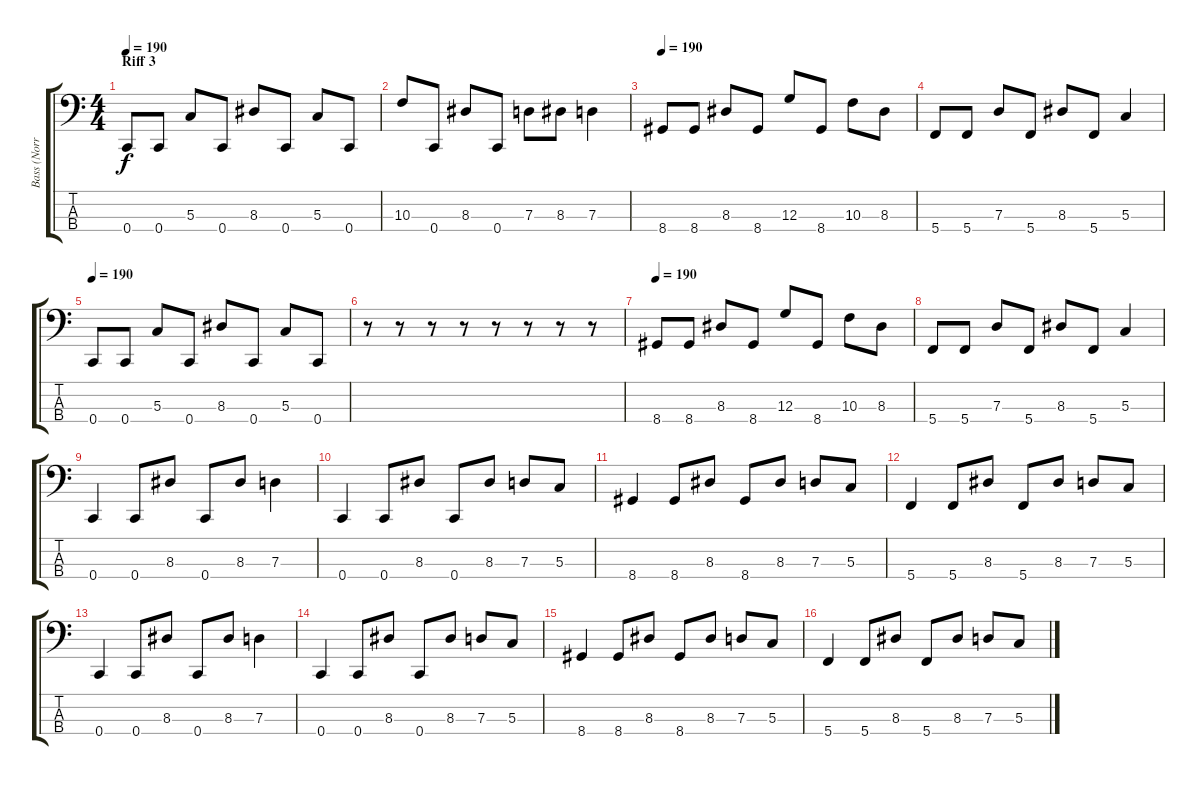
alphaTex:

\track ("Bass (Norris)" "Bass (Norr") {instrument electricbasspick}
\staff {score tabs}
\tuning (F2 C2 G1 C1) {hide}
\ts (4 4)
\section ("" "Riff 3")
\tempo 190
\clef f4
\ks c
0.4.8{dy f} 0.4.8 5.3.8 0.4.8 8.3.8 0.4.8 5.3.8 0.4.8 |
10.3.8 0.4.8 8.3.8 0.4.8 7.3.8 8.3.8 7.3.4 |
\tempo 190
8.4.8 8.4.8 8.3.8 8.4.8 12.3.8 8.4.8 10.3.8 8.3.8 |
5.4.8 5.4.8 7.3.8 5.4.8 8.3.8 5.4.8 5.3.4 |
\tempo 190
0.4.8 0.4.8 5.3.8 0.4.8 8.3.8 0.4.8 5.3.8 0.4.8 |
r.8 r.8 r.8 r.8 r.8 r.8 r.8 r.8 |
\tempo 190
8.4.8 8.4.8 8.3.8 8.4.8 12.3.8 8.4.8 10.3.8 8.3.8 |
5.4.8 5.4.8 7.3.8 5.4.8 8.3.8 5.4.8 5.3.4 |
0.4.4 0.4.8 8.3.8 0.4.8 8.3.8 7.3.4 |
0.4.4 0.4.8 8.3.8 0.4.8 8.3.8 7.3.8 5.3.8 |
8.4.4 8.4.8 8.3.8 8.4.8 8.3.8 7.3.8 5.3.8 |
5.4.4 5.4.8 8.3.8 5.4.8 8.3.8 7.3.8 5.3.8 |
0.4.4 0.4.8 8.3.8 0.4.8 8.3.8 7.3.4 |
0.4.4 0.4.8 8.3.8 0.4.8 8.3.8 7.3.8 5.3.8 |
8.4.4 8.4.8 8.3.8 8.4.8 8.3.8 7.3.8 5.3.8 |
5.4.4 5.4.8 8.3.8 5.4.8 8.3.8 7.3.8 5.3.8
